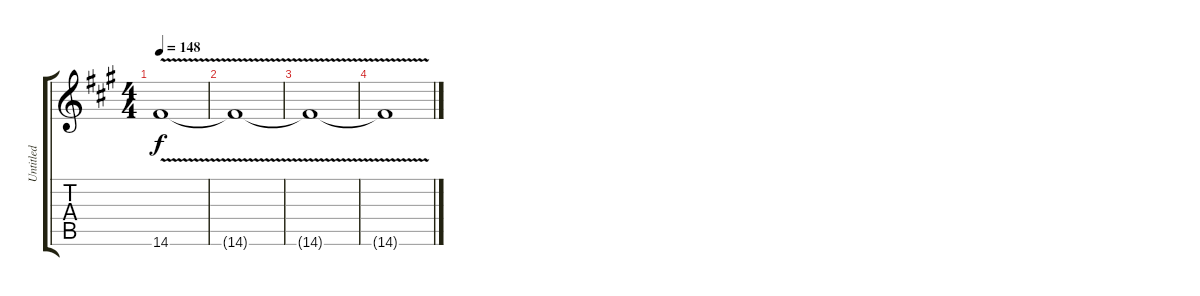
\track ("Untitled" "Untitled") {instrument overdrivenguitar}
\staff {score tabs}
\tuning (E4 B3 G3 D3 A2 E2) {hide}
\ts (4 4)
\tempo 148
\clef g2
\ks a
14.6{v}.1{dy f} |
14.6{v t}.1 |
14.6{v t}.1 |
14.6{v t}.1
